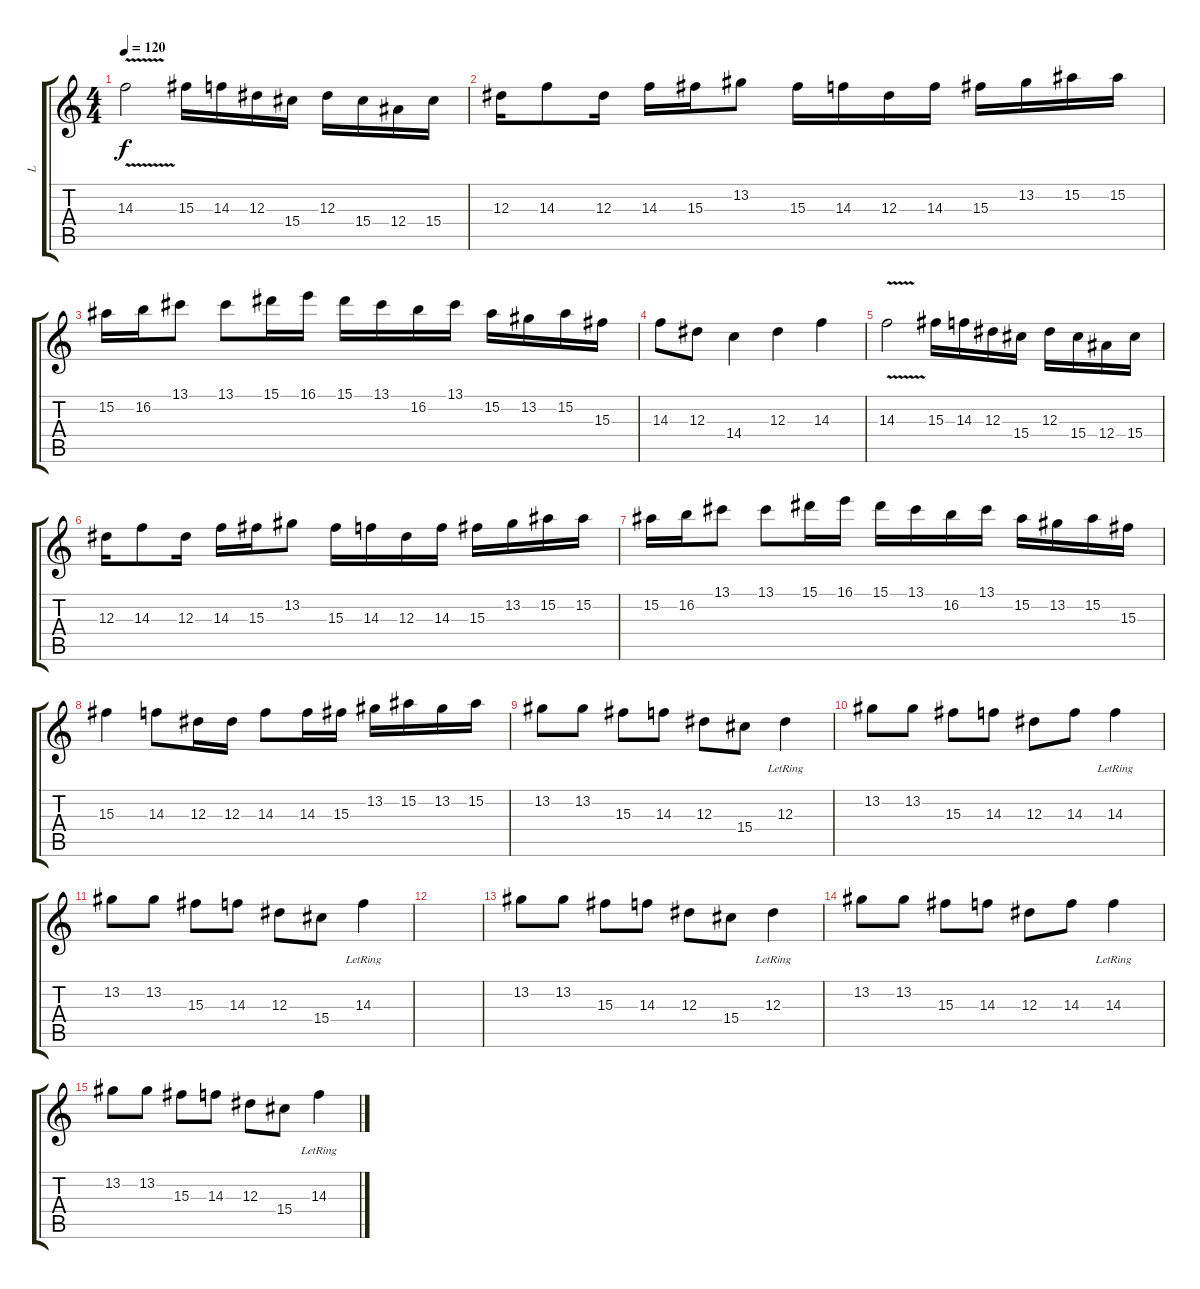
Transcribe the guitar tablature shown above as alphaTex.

\track ("L" "L") {instrument overdrivenguitar}
\staff {score tabs}
\tuning (C4 G3 Eb3 Bb2 F2 C2) {hide}
\ts (4 4)
\tempo 120
\clef g2
\ks c
14.3{v}.2{dy f} 15.3.16 14.3.16 12.3.16 15.4.16 12.3.16 15.4.16 12.4.16 15.4.16 |
12.3.16 14.3.8 12.3.16 14.3.16 15.3.16 13.2.8 15.3.16 14.3.16 12.3.16 14.3.16 15.3.16 13.2.16 15.2.16 15.2.16 |
15.2.16 16.2.16 13.1.8 13.1.8 15.1.16 16.1.16 15.1.16 13.1.16 16.2.16 13.1.16 15.2.16 13.2.16 15.2.16 15.3.16 |
14.3.8 12.3.8 14.4.4 12.3.4 14.3.4 |
14.3{v}.2 15.3.16 14.3.16 12.3.16 15.4.16 12.3.16 15.4.16 12.4.16 15.4.16 |
12.3.16 14.3.8 12.3.16 14.3.16 15.3.16 13.2.8 15.3.16 14.3.16 12.3.16 14.3.16 15.3.16 13.2.16 15.2.16 15.2.16 |
15.2.16 16.2.16 13.1.8 13.1.8 15.1.16 16.1.16 15.1.16 13.1.16 16.2.16 13.1.16 15.2.16 13.2.16 15.2.16 15.3.16 |
15.3.4 14.3.8 12.3.16 12.3.16 14.3.8 14.3.16 15.3.16 13.2.16 15.2.16 13.2.16 15.2.16 |
13.2.8 13.2.8 15.3.8 14.3.8 12.3.8 15.4.8 12.3{lr}.4 |
13.2.8 13.2.8 15.3.8 14.3.8 12.3.8 14.3.8 14.3{lr}.4 |
13.2.8 13.2.8 15.3.8 14.3.8 12.3.8 15.4.8 14.3{lr}.4 |
|
13.2.8 13.2.8 15.3.8 14.3.8 12.3.8 15.4.8 12.3{lr}.4 |
13.2.8 13.2.8 15.3.8 14.3.8 12.3.8 14.3.8 14.3{lr}.4 |
13.2.8 13.2.8 15.3.8 14.3.8 12.3.8 15.4.8 14.3{lr}.4
